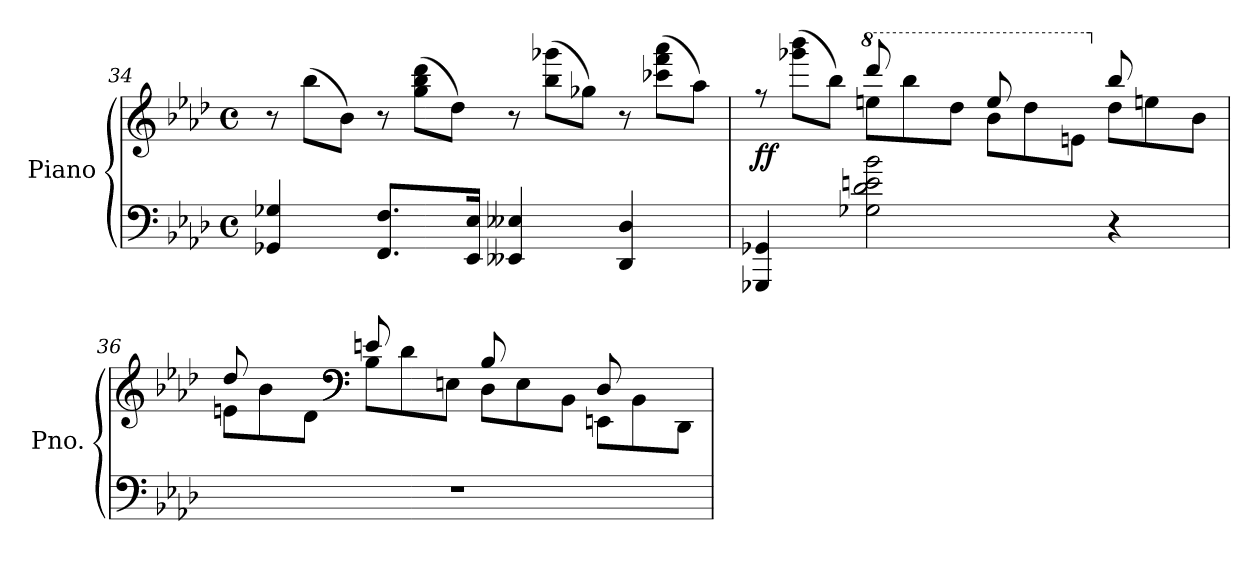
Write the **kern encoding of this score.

**kern	**kern	**dynam
*part1	*part1	*part1
*staff2	*staff1	*staff1/2
*I"Piano	*	*
*I'Pno.	*	*
!!LO:LB:g=z
*clefF4	*clefG2	*
*k[b-e-a-d-]	*k[b-e-a-d-]	*
*M4/4	*M4/4	*
*met(c)	*met(c)	*
*	*Xtuplet	*
=34	=34	=34
4GG-X/ 4G-X/	12r	.
.	(12bb-\L	.
.	12b-\J)	.
8.FF/ 8.F/L	12r	.
.	(12gg\ 12bb-\ 12ddd-\L	.
.	12dd-\J)	.
16EE-/ 16E-/Jk	.	.
4EE--X/ 4E--X/	12r	.
.	(12bb-\ 12ggg-X\L	.
.	12gg-X\J)	.
4DD-/ 4D-/	12r	.
.	(12ccc-X\ 12fff\ 12aaa-\L	.
.	12aa-\J)	.
=35	=35	=35
*	*^	*
!	!	!	!LO:DY:b
4GGG-X/ 4GG-X/	4ryy	12rff	ff
.	.	(>12ggg-X\ 12bbb-\L	.
.	.	12bb-\J)	.
*	*8va	*	*
2G-X\ 2d-\ 2en\ 2b-\	8dddd-/	12eeen\L	.
.	.	12bbb-\	.
.	8ryy	.	.
.	.	12ddd-\J	.
.	8eee/	12bb-\L	.
.	.	12ddd-\	.
.	8ryy	.	.
.	.	12een\J	.
*	*X8va	*	*
4r	8bb-/	12dd-\L	.
.	.	12een\	.
.	8ryy	.	.
.	.	12b-\J	.
=36	=36	=36	=36
1r	8dd-/	12en\L	.
.	.	12b-\	.
.	8ryy	.	.
.	.	12d-\J	.
*	*clefF4	*	*
.	8en/	12B-\L	.
.	.	12d-\	.
.	8ryy	.	.
.	.	12En\J	.
.	8B-/	12D-\L	.
.	.	12E\	.
.	8ryy	.	.
.	.	12BB-\J	.
.	8D-/	12EEn\L	.
.	.	12BB-\	.
.	8ryy	.	.
.	.	12DD-\J	.
*	*v	*v	*
=	=	=
*-	*-	*-
